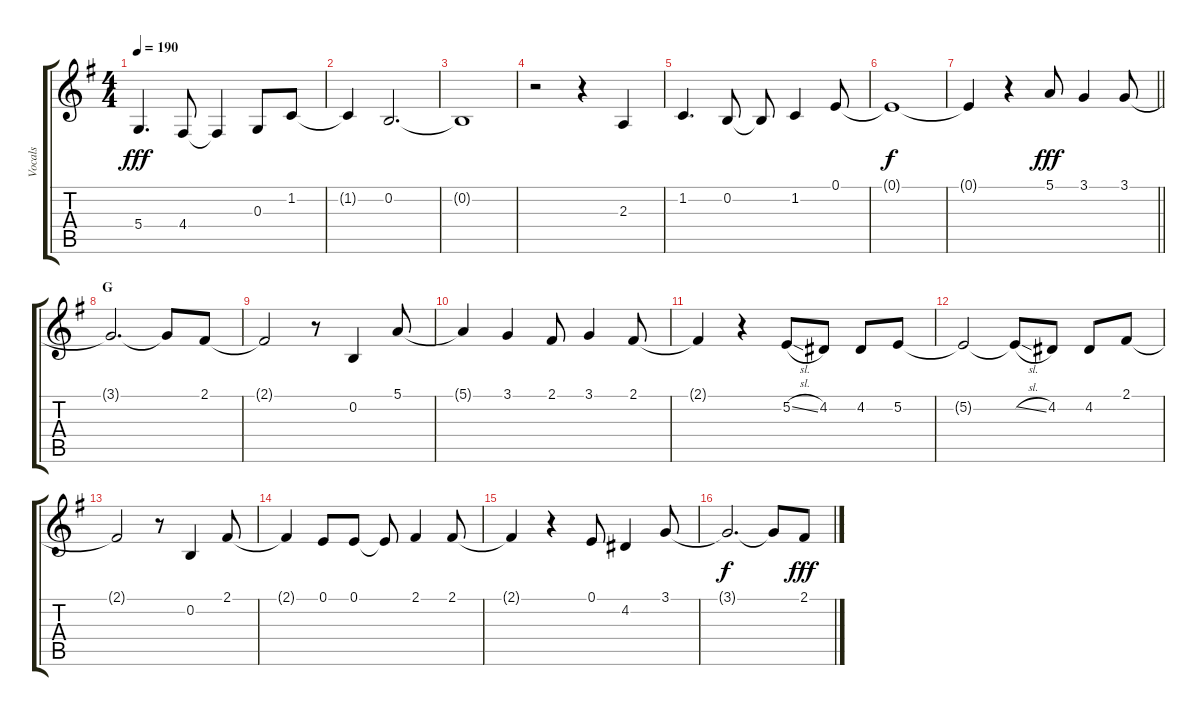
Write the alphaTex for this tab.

\track ("Vocals" "Vocals") {instrument voiceoohs}
\staff {score tabs}
\tuning (E4 B3 G3 D3 A2 E2) {hide}
\ts (4 4)
\tempo 190
\clef g2
\ks g
5.4.4{d dy fff} 4.4.8 4.4{t}.4 0.3.8 1.2.8 |
1.2{t}.4 0.2.2{d} |
0.2{t}.1 |
r.2 r.4 2.3.4 |
1.2.4{d} 0.2.8 0.2{t}.8 1.2.4 0.1.8 |
0.1{t}.1{dy f} |
\barLineRight lightlight
0.1{t}.4 r.4 5.1.8{dy fff} 3.1.4 3.1.8 |
\section ("" "G")
3.1{t}.2{d} 3.1{t}.8 2.1.8 |
2.1{t}.2 r.8 0.2.4 5.1.8 |
5.1{t}.4 3.1.4 2.1.8 3.1.4 2.1.8 |
2.1{t}.4 r.4 5.2{sl}.8 4.2.8 4.2.8 5.2.8 |
5.2{t}.2 5.2{sl t}.8 4.2.8 4.2.8 2.1.8 |
2.1{t}.2 r.8 0.2.4 2.1.8 |
2.1{t}.4 0.1.8 0.1.8 0.1{t}.8 2.1.4 2.1.8 |
2.1{t}.4 r.4 0.1.8 4.2.4 3.1.8 |
3.1{t}.2{d dy f} 3.1{t}.8 2.1.8{dy fff}
